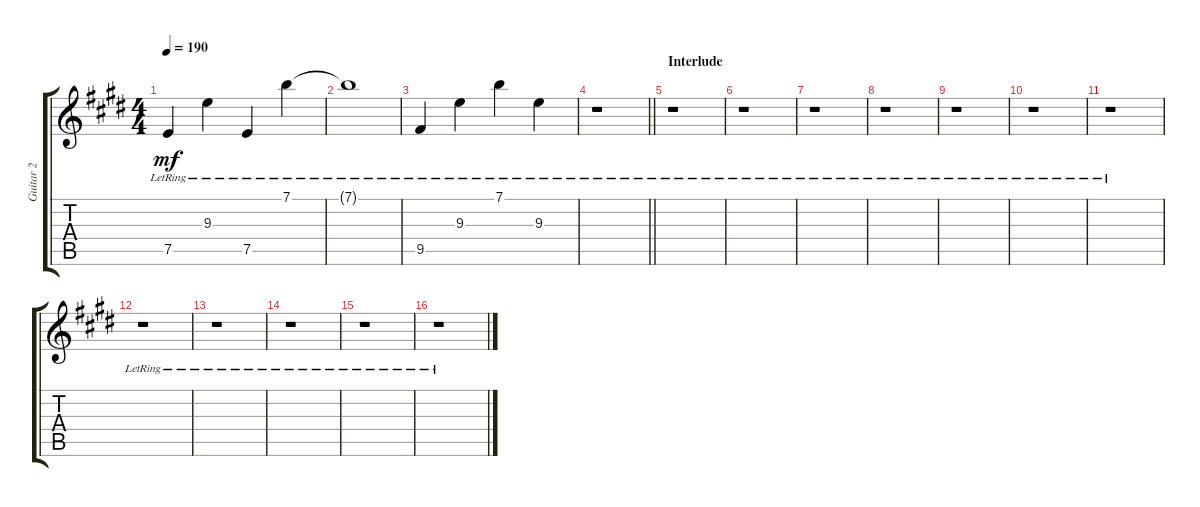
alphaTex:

\track ("Guitar 2" "Guitar 2") {instrument electricguitarclean}
\staff {score tabs}
\tuning (E4 B3 G3 D3 A2 E2) {hide}
\ts (4 4)
\tempo 190
\clef g2
\ks e
7.5{lr}.4{dy mf} 9.3{lr}.4 7.5{lr}.4 7.1{lr}.4 |
7.1{lr t}.1 |
9.5{lr}.4 9.3{lr}.4 7.1{lr}.4 9.3{lr}.4 |
\barLineRight lightlight
r.1 |
\section ("" "Interlude")
r.1 |
r.1 |
r.1 |
r.1 |
r.1 |
r.1 |
r.1 |
r.1 |
r.1 |
r.1 |
r.1 |
r.1
